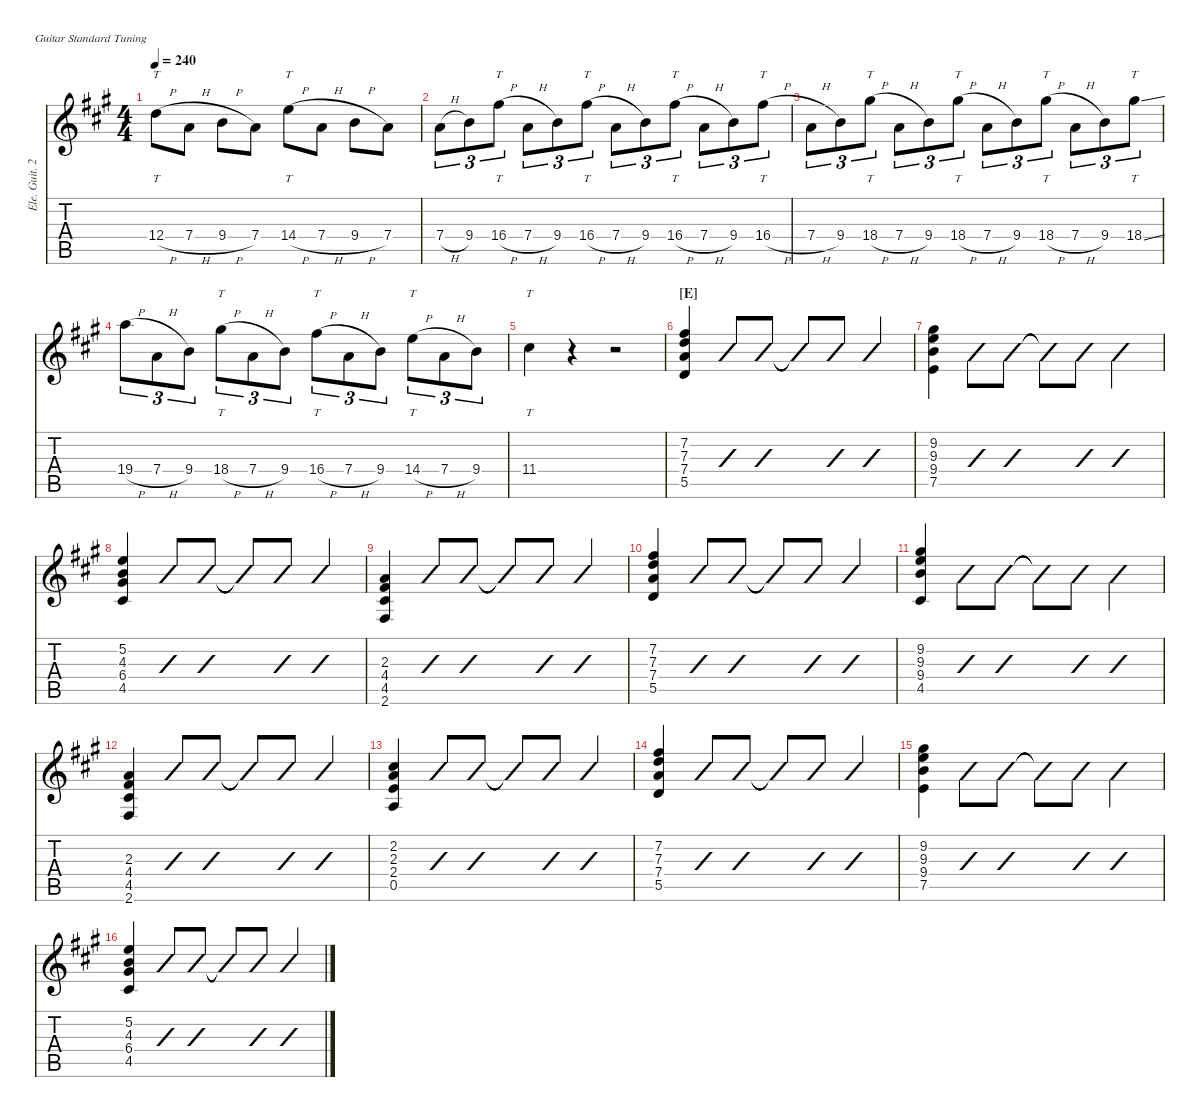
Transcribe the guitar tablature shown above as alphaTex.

\defaultSystemsLayout 4
\hideDynamics
\bracketExtendMode nobrackets
\otherSystemsTrackNameOrientation horizontal
\track ("Ele. Guit. 2" "Ele. Guit. 2") {defaultSystemsLayout 4 instrument distortionguitar}
\staff {score tabs}
\tuning (E4 B3 G3 D3 A2 E2)
\ts (4 4)
\tempo 240
\clef g2
\scale
0.938053
\ks a
12.4{h acc forcenatural}.8{tt dy f beam Down} 7.4{h acc forcenatural}.8{beam Down} 9.4{h acc forcenatural}.8{beam Down} 7.4{acc forcenatural}.8{beam Down} 14.4{h acc forcenatural}.8{tt beam Down} 7.4{h acc forcenatural}.8{beam Down} 9.4{h acc forcenatural}.8{beam Down} 7.4{acc forcenatural}.8{beam Down} |
\scale
1.18142 7.4{h acc forcenatural}.8{tu (3 2) beam Down} 9.4{acc forcenatural}.8{tu (3 2) beam Down} 16.4{h acc #}.8{tt tu (3 2) beam Down} 7.4{h acc forcenatural}.8{tu (3 2) beam Down} 9.4{acc forcenatural}.8{tu (3 2) beam Down} 16.4{h acc #}.8{tt tu (3 2) beam Down} 7.4{h acc forcenatural}.8{tu (3 2) beam Down} 9.4{acc forcenatural}.8{tu (3 2) beam Down} 16.4{h acc #}.8{tt tu (3 2) beam Down} 7.4{h acc forcenatural}.8{tu (3 2) beam Down} 9.4{acc forcenatural}.8{tu (3 2) beam Down} 16.4{h acc #}.8{tt tu (3 2) beam Down} |
\scale
0.933632 7.4{h acc forcenatural}.8{tu (3 2) beam Down} 9.4{acc forcenatural}.8{tu (3 2) beam Down} 18.4{h acc #}.8{tt tu (3 2) beam Down} 7.4{h acc forcenatural}.8{tu (3 2) beam Down} 9.4{acc forcenatural}.8{tu (3 2) beam Down} 18.4{h acc #}.8{tt tu (3 2) beam Down} 7.4{h acc forcenatural}.8{tu (3 2) beam Down} 9.4{acc forcenatural}.8{tu (3 2) beam Down} 18.4{h acc #}.8{tt tu (3 2) beam Down} 7.4{h acc forcenatural}.8{tu (3 2) beam Down} 9.4{acc forcenatural}.8{tu (3 2) beam Down} 18.4{ss acc #}.8{tt tu (3 2) beam Down} |
\scale
0.933632 19.4{h acc forcenatural}.8{tu (3 2) beam Down} 7.4{h acc forcenatural}.8{tu (3 2) beam Down} 9.4{acc forcenatural}.8{tu (3 2) beam Down} 18.4{h acc #}.8{tt tu (3 2) beam Down} 7.4{h acc forcenatural}.8{tu (3 2) beam Down} 9.4{acc forcenatural}.8{tu (3 2) beam Down} 16.4{h acc #}.8{tt tu (3 2) beam Down} 7.4{h acc forcenatural}.8{tu (3 2) beam Down} 9.4{acc forcenatural}.8{tu (3 2) beam Down} 14.4{h acc forcenatural}.8{tt tu (3 2) beam Down} 7.4{h acc forcenatural}.8{tu (3 2) beam Down} 9.4{acc forcenatural}.8{tu (3 2) beam Down} |
\scale
0.951316 11.4{acc #}.4{tt beam Down} r.4{beam Down} r.2{beam Down} |
\section ("E" "")
\scale
1.18584 (5.5{acc forcenatural} 7.4{acc forcenatural} 7.3{acc forcenatural} 7.2{acc #}).4{beam Up} (5.5{acc forcenatural} 7.4{acc forcenatural} 7.3{acc forcenatural} 7.2{acc #}).8{slashed beam Up} (5.5{acc forcenatural} 7.4{acc forcenatural} 7.3{acc forcenatural} 7.2{acc #}).8{slashed beam Up} (5.5{t acc forcenatural} 7.4{t acc forcenatural} 7.3{t acc forcenatural} 7.2{t acc #}).8{slashed beam Up} (5.5{acc forcenatural} 7.4{acc forcenatural} 7.3{acc forcenatural} 7.2{acc #}).8{slashed beam Up} (5.5{acc forcenatural} 7.4{acc forcenatural} 7.3{acc forcenatural} 7.2{acc #}).4{slashed beam Up} |
\scale
0.938053 (7.5{acc forcenatural} 9.4{acc forcenatural} 9.3{acc forcenatural} 9.2{acc #}).4{beam Down} (7.5{acc forcenatural} 9.4{acc forcenatural} 9.3{acc forcenatural} 9.2{acc #}).8{slashed beam Down} (7.5{acc forcenatural} 9.4{acc forcenatural} 9.3{acc forcenatural} 9.2{acc #}).8{slashed beam Down} (7.5{t acc forcenatural} 9.4{t acc forcenatural} 9.3{t acc forcenatural} 9.2{t acc #}).8{slashed beam Down} (7.5{acc forcenatural} 9.4{acc forcenatural} 9.3{acc forcenatural} 9.2{acc #}).8{slashed beam Down} (7.5{acc forcenatural} 9.4{acc forcenatural} 9.3{acc forcenatural} 9.2{acc #}).4{slashed beam Down} |
\scale
0.938053 (4.5{acc #} 6.4{acc #} 4.3{acc forcenatural} 5.2{acc forcenatural}).4{beam Up} (4.5{acc #} 6.4{acc #} 4.3{acc forcenatural} 5.2{acc forcenatural}).8{slashed beam Up} (4.5{acc #} 6.4{acc #} 4.3{acc forcenatural} 5.2{acc forcenatural}).8{slashed beam Up} (4.5{t acc #} 6.4{t acc #} 4.3{t acc forcenatural} 5.2{t acc forcenatural}).8{slashed beam Up} (4.5{acc #} 6.4{acc #} 4.3{acc forcenatural} 5.2{acc forcenatural}).8{slashed beam Up} (4.5{acc #} 6.4{acc #} 4.3{acc forcenatural} 5.2{acc forcenatural}).4{slashed beam Up} |
\scale
0.938053 (2.6{acc #} 4.5{acc #} 4.4{acc #} 2.3{acc forcenatural}).4{beam Up} (2.6{acc #} 4.5{acc #} 4.4{acc #} 2.3{acc forcenatural}).8{slashed beam Up} (2.6{acc #} 4.5{acc #} 4.4{acc #} 2.3{acc forcenatural}).8{slashed beam Up} (2.6{t acc #} 4.5{t acc #} 4.4{t acc #} 2.3{t acc forcenatural}).8{slashed beam Up} (2.6{acc #} 4.5{acc #} 4.4{acc #} 2.3{acc forcenatural}).8{slashed beam Up} (2.6{acc #} 4.5{acc #} 4.4{acc #} 2.3{acc forcenatural}).4{slashed beam Up} |
\scale
1.18584 (5.5{acc forcenatural} 7.4{acc forcenatural} 7.3{acc forcenatural} 7.2{acc #}).4{beam Up} (5.5{acc forcenatural} 7.4{acc forcenatural} 7.3{acc forcenatural} 7.2{acc #}).8{slashed beam Up} (5.5{acc forcenatural} 7.4{acc forcenatural} 7.3{acc forcenatural} 7.2{acc #}).8{slashed beam Up} (5.5{t acc forcenatural} 7.4{t acc forcenatural} 7.3{t acc forcenatural} 7.2{t acc #}).8{slashed beam Up} (5.5{acc forcenatural} 7.4{acc forcenatural} 7.3{acc forcenatural} 7.2{acc #}).8{slashed beam Up} (5.5{acc forcenatural} 7.4{acc forcenatural} 7.3{acc forcenatural} 7.2{acc #}).4{slashed beam Up} |
\scale
0.938053 (4.5{acc #} 9.4{acc forcenatural} 9.3{acc forcenatural} 9.2{acc #}).4{beam Up} (7.5{acc forcenatural} 9.4{acc forcenatural} 9.3{acc forcenatural} 9.2{acc #}).8{slashed beam Down} (7.5{acc forcenatural} 9.4{acc forcenatural} 9.3{acc forcenatural} 9.2{acc #}).8{slashed beam Down} (7.5{t acc forcenatural} 9.4{t acc forcenatural} 9.3{t acc forcenatural} 9.2{t acc #}).8{slashed beam Down} (7.5{acc forcenatural} 9.4{acc forcenatural} 9.3{acc forcenatural} 9.2{acc #}).8{slashed beam Down} (7.5{acc forcenatural} 9.4{acc forcenatural} 9.3{acc forcenatural} 9.2{acc #}).4{slashed beam Down} |
\scale
0.938053 (2.6{acc #} 4.5{acc #} 4.4{acc #} 2.3{acc forcenatural}).4{beam Up} (2.6{acc #} 4.5{acc #} 4.4{acc #} 2.3{acc forcenatural}).8{slashed beam Up} (2.6{acc #} 4.5{acc #} 4.4{acc #} 2.3{acc forcenatural}).8{slashed beam Up} (2.6{t acc #} 4.5{t acc #} 4.4{t acc #} 2.3{t acc forcenatural}).8{slashed beam Up} (2.6{acc #} 4.5{acc #} 4.4{acc #} 2.3{acc forcenatural}).8{slashed beam Up} (2.6{acc #} 4.5{acc #} 4.4{acc #} 2.3{acc forcenatural}).4{slashed beam Up} |
\scale
0.938053 (0.5{acc forcenatural} 2.4{acc forcenatural} 2.3{acc forcenatural} 2.2{acc #}).4{beam Up} (0.5{acc forcenatural} 2.4{acc forcenatural} 2.3{acc forcenatural} 2.2{acc #}).8{slashed beam Up} (0.5{acc forcenatural} 2.4{acc forcenatural} 2.3{acc forcenatural} 2.2{acc #}).8{slashed beam Up} (0.5{t acc forcenatural} 2.4{t acc forcenatural} 2.3{t acc forcenatural} 2.2{t acc #}).8{slashed beam Up} (0.5{acc forcenatural} 2.4{acc forcenatural} 2.3{acc forcenatural} 2.2{acc #}).8{slashed beam Up} (0.5{acc forcenatural} 2.4{acc forcenatural} 2.3{acc forcenatural} 2.2{acc #}).4{slashed beam Up} |
\scale
1.18584 (5.5{acc forcenatural} 7.4{acc forcenatural} 7.3{acc forcenatural} 7.2{acc #}).4{beam Up} (5.5{acc forcenatural} 7.4{acc forcenatural} 7.3{acc forcenatural} 7.2{acc #}).8{slashed beam Up} (5.5{acc forcenatural} 7.4{acc forcenatural} 7.3{acc forcenatural} 7.2{acc #}).8{slashed beam Up} (5.5{t acc forcenatural} 7.4{t acc forcenatural} 7.3{t acc forcenatural} 7.2{t acc #}).8{slashed beam Up} (5.5{acc forcenatural} 7.4{acc forcenatural} 7.3{acc forcenatural} 7.2{acc #}).8{slashed beam Up} (5.5{acc forcenatural} 7.4{acc forcenatural} 7.3{acc forcenatural} 7.2{acc #}).4{slashed beam Up} |
\scale
0.938053 (7.5{acc forcenatural} 9.4{acc forcenatural} 9.3{acc forcenatural} 9.2{acc #}).4{beam Down} (7.5{acc forcenatural} 9.4{acc forcenatural} 9.3{acc forcenatural} 9.2{acc #}).8{slashed beam Down} (7.5{acc forcenatural} 9.4{acc forcenatural} 9.3{acc forcenatural} 9.2{acc #}).8{slashed beam Down} (7.5{t acc forcenatural} 9.4{t acc forcenatural} 9.3{t acc forcenatural} 9.2{t acc #}).8{slashed beam Down} (7.5{acc forcenatural} 9.4{acc forcenatural} 9.3{acc forcenatural} 9.2{acc #}).8{slashed beam Down} (7.5{acc forcenatural} 9.4{acc forcenatural} 9.3{acc forcenatural} 9.2{acc #}).4{slashed beam Down} |
\scale
0.938053 (4.5{acc #} 6.4{acc #} 4.3{acc forcenatural} 5.2{acc forcenatural}).4{beam Up} (4.5{acc #} 6.4{acc #} 4.3{acc forcenatural} 5.2{acc forcenatural}).8{slashed beam Up} (4.5{acc #} 6.4{acc #} 4.3{acc forcenatural} 5.2{acc forcenatural}).8{slashed beam Up} (4.5{t acc #} 6.4{t acc #} 4.3{t acc forcenatural} 5.2{t acc forcenatural}).8{slashed beam Up} (4.5{acc #} 6.4{acc #} 4.3{acc forcenatural} 5.2{acc forcenatural}).8{slashed beam Up} (4.5{acc #} 6.4{acc #} 4.3{acc forcenatural} 5.2{acc forcenatural}).4{slashed beam Up}
